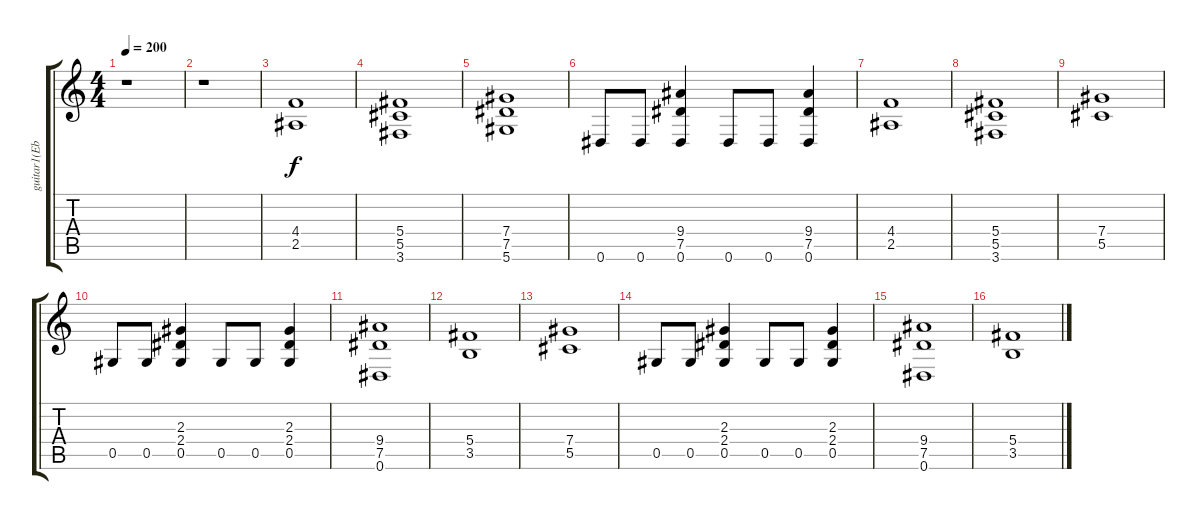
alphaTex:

\track ("guitar1(Eb)" "guitar1(Eb") {instrument overdrivenguitar}
\staff {score tabs}
\tuning (Eb4 Bb3 Gb3 Db3 Ab2 Eb2) {hide}
\ts (4 4)
\tempo 200
\clef g2
\ks c
r.1{dy f} |
r.1 |
(4.4 2.5).1 |
(5.4 5.5 3.6).1 |
(7.4 7.5 5.6).1 |
0.6.8 0.6.8 (9.4 7.5 0.6).4 0.6.8 0.6.8 (9.4 7.5 0.6).4 |
(4.4 2.5).1 |
(5.4 5.5 3.6).1 |
(7.4 5.5).1 |
0.5.8 0.5.8 (2.3 2.4 0.5).4 0.5.8 0.5.8 (2.3 2.4 0.5).4 |
(9.4 7.5 0.6).1 |
(5.4 3.5).1 |
(7.4 5.5).1 |
0.5.8 0.5.8 (2.3 2.4 0.5).4 0.5.8 0.5.8 (2.3 2.4 0.5).4 |
(9.4 7.5 0.6).1 |
(5.4 3.5).1
